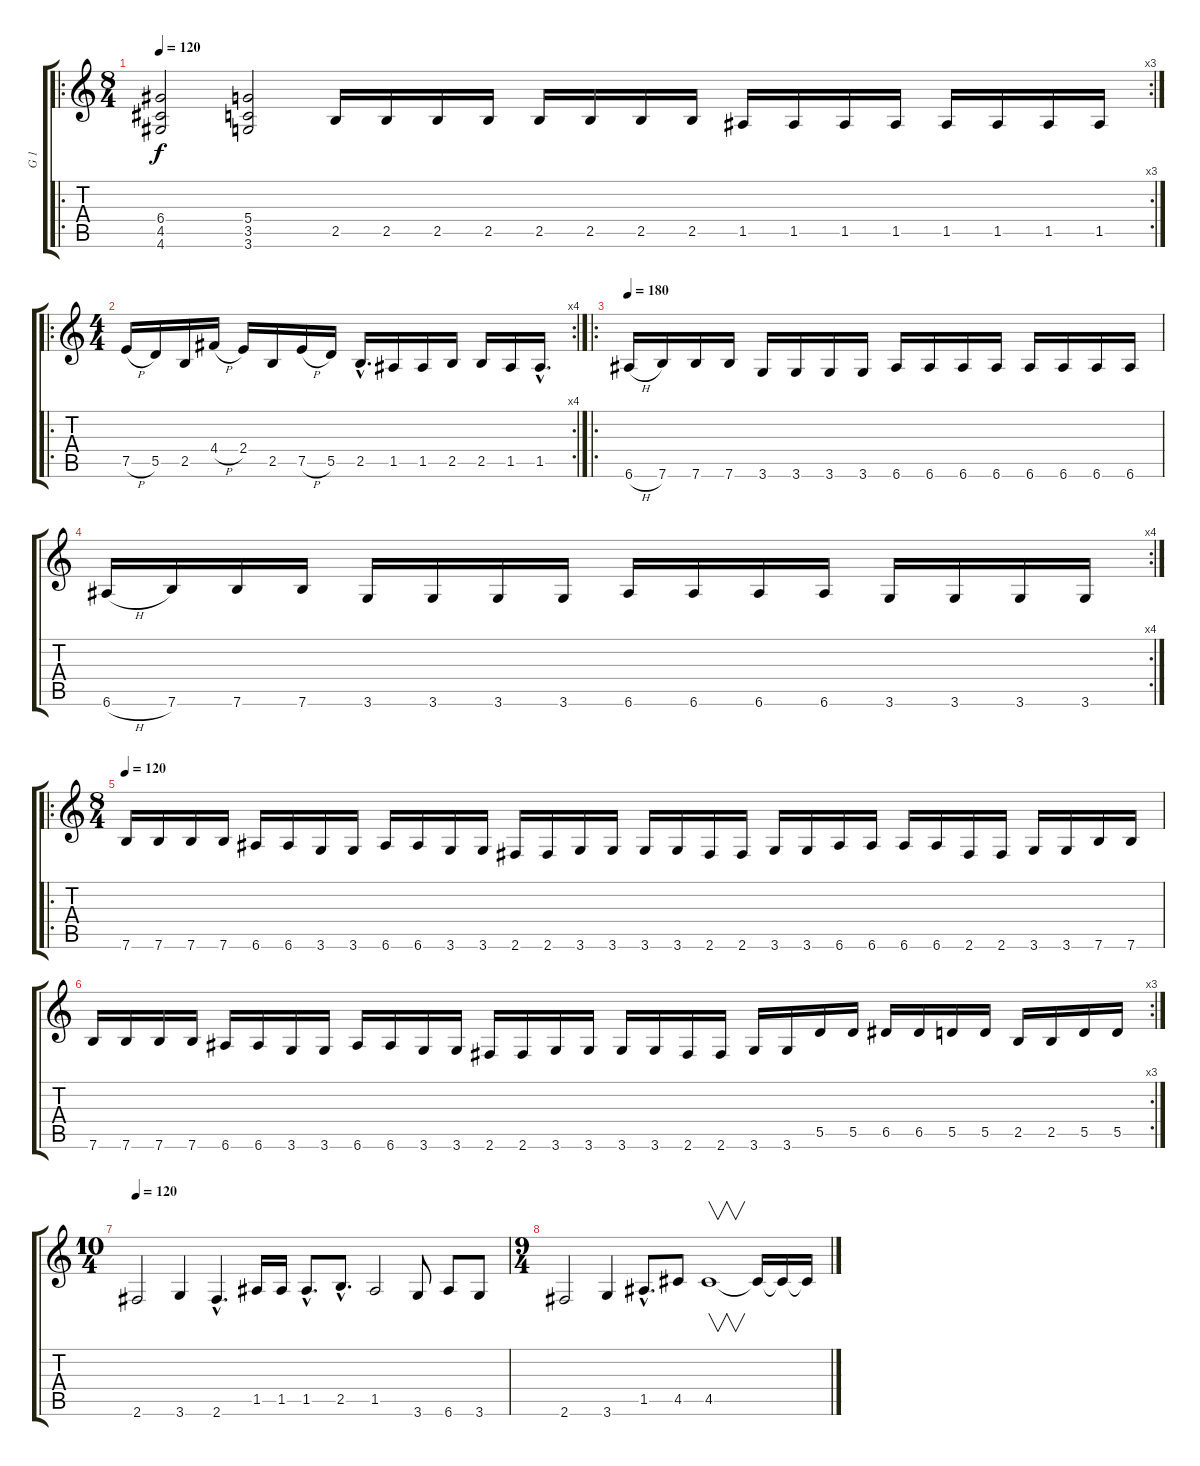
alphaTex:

\track ("G 1" "G 1") {instrument distortionguitar}
\staff {score tabs}
\tuning (E4 B3 G3 D3 A2 E2) {hide}
\ro
\rc 3
\ts (8 4)
\tempo 120
\clef g2
\ks c
(6.4 4.5 4.6).2{dy f} (5.4 3.5 3.6).2 2.5.16 2.5.16 2.5.16 2.5.16 2.5.16 2.5.16 2.5.16 2.5.16 1.5.16 1.5.16 1.5.16 1.5.16 1.5.16 1.5.16 1.5.16 1.5.16 |
\ro
\rc 4
\ts (4 4)
7.5{h}.16 5.5.16 2.5.16 4.4{h}.16 2.4.16 2.5.16 7.5{h}.16 5.5.16 2.5{hac}.16{d} 1.5.16 1.5.16 2.5.16 2.5.16 1.5.16 1.5{hac}.16{d} |
\ro
\tempo 180
6.6{h}.16 7.6.16 7.6.16 7.6.16 3.6.16 3.6.16 3.6.16 3.6.16 6.6.16 6.6.16 6.6.16 6.6.16 6.6.16 6.6.16 6.6.16 6.6.16 |
\rc 4
6.6{h}.16 7.6.16 7.6.16 7.6.16 3.6.16 3.6.16 3.6.16 3.6.16 6.6.16 6.6.16 6.6.16 6.6.16 3.6.16 3.6.16 3.6.16 3.6.16 |
\ro
\ts (8 4)
\tempo 120
7.6.16 7.6.16 7.6.16 7.6.16 6.6.16 6.6.16 3.6.16 3.6.16 6.6.16 6.6.16 3.6.16 3.6.16 2.6.16 2.6.16 3.6.16 3.6.16 3.6.16 3.6.16 2.6.16 2.6.16 3.6.16 3.6.16 6.6.16 6.6.16 6.6.16 6.6.16 2.6.16 2.6.16 3.6.16 3.6.16 7.6.16 7.6.16 |
\rc 3
7.6.16 7.6.16 7.6.16 7.6.16 6.6.16 6.6.16 3.6.16 3.6.16 6.6.16 6.6.16 3.6.16 3.6.16 2.6.16 2.6.16 3.6.16 3.6.16 3.6.16 3.6.16 2.6.16 2.6.16 3.6.16 3.6.16 5.5.16 5.5.16 6.5.16 6.5.16 5.5.16 5.5.16 2.5.16 2.5.16 5.5.16 5.5.16 |
\ts (10 4)
\tempo 120
2.6.2 3.6.4 2.6{hac}.4{d} 1.5.16 1.5.16 1.5{hac}.8{d} 2.5{hac}.8{d} 1.5.2 3.6.8 6.6.8 3.6.8 |
\ts (9 4)
2.6.2 3.6.4 1.5{hac}.8{d} 4.5.8 4.5.1{v} 4.5{t}.16 4.5{t}.16 4.5{t}.16
